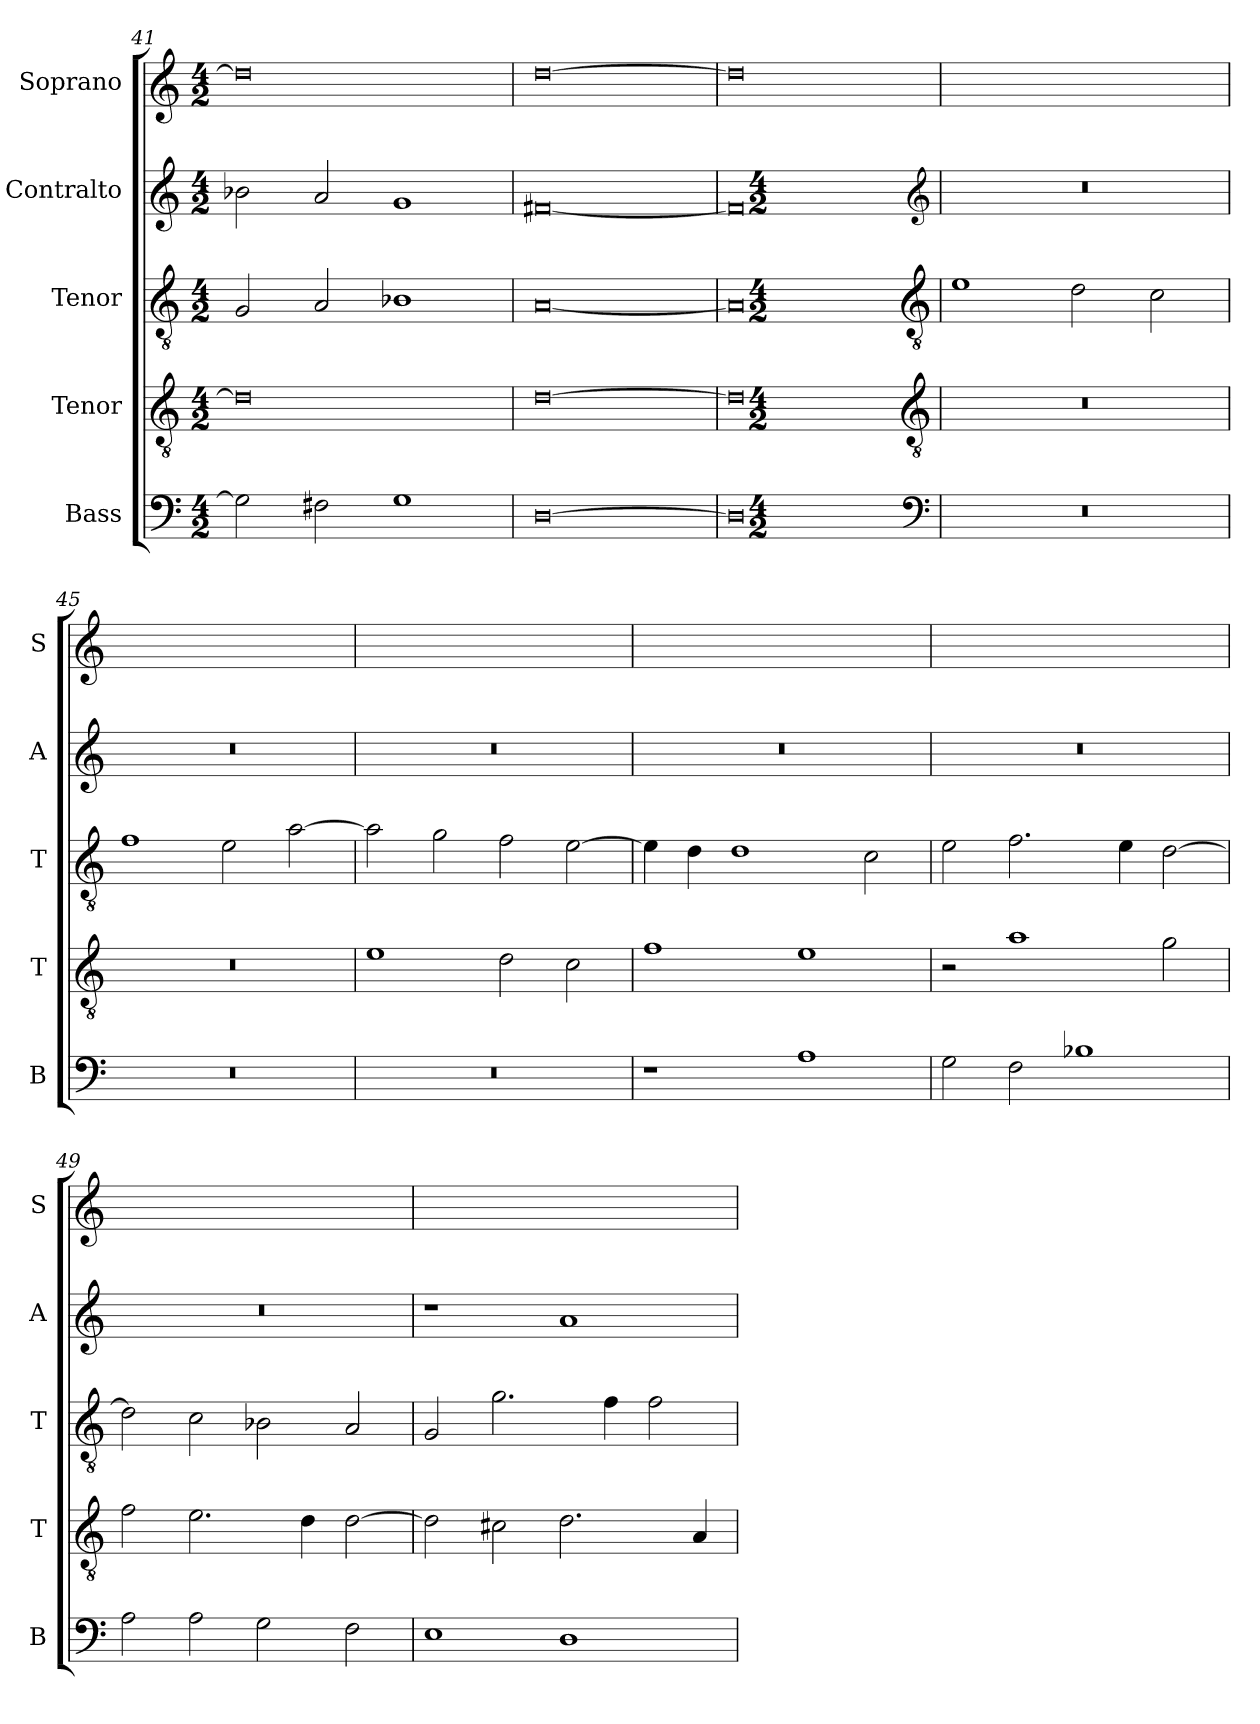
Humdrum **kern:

**kern	**kern	**kern	**kern	**kern
*part5	*part4	*part3	*part2	*part1
*staff5	*staff4	*staff3	*staff2	*staff1
*I"Bass	*I"Tenor	*I"Tenor	*I"Contralto	*I"Soprano
*I'B	*I'T	*I'T	*I'A	*I'S
*clefF4	*clefGv2	*clefGv2	*clefG2	*clefG2
*k[]	*k[]	*k[]	*k[]	*k[]
*D:dor	*D:dor	*D:dor	*D:dor	*D:dor
*M4/2	*M4/2	*M4/2	*M4/2	*M4/2
=41	=41	=41	=41	=41
2G]	0d]	2G	2b-X	0dd]
2F#X	.	2A	2a	.
1G	.	1B-X	1g	.
=42	=42	=42	=42	=42
[0D	[0d	[0A	[0f#X	[0dd
=43	=43	=43	=43	=43
0D]	0d]	0A]	0f#]	0dd]
*clefF4	*clefGv2	*clefGv2	*clefG2	*
*k[]	*k[]	*k[]	*k[]	*
*D:dor	*D:dor	*D:dor	*D:dor	*
*M4/2	*M4/2	*M4/2	*M4/2	*
=44	=44	=44	=44	=44
0r	0r	1e	0r	0ryy
.	.	2d	.	.
.	.	2c	.	.
=45	=45	=45	=45	=45
0r	0r	1f	0r	0ryy
.	.	2e	.	.
.	.	[2a	.	.
=46	=46	=46	=46	=46
0r	1e	2a]	0r	0ryy
.	.	2g	.	.
.	2d	2f	.	.
.	2c	[2e	.	.
=47	=47	=47	=47	=47
1r	1f	4e]	0r	0ryy
.	.	4d	.	.
.	.	1d	.	.
1A	1e	.	.	.
.	.	2c	.	.
=48	=48	=48	=48	=48
2G	2r	2e	0r	0ryy
2F	1a	2.f	.	.
1B-X	.	.	.	.
.	.	4e	.	.
.	2g	[2d	.	.
=49	=49	=49	=49	=49
2A	2f	2d]	0r	0ryy
2A	2.e	2c	.	.
2G	.	2B-X	.	.
.	4d	.	.	.
2F	[2d	2A	.	.
=50	=50	=50	=50	=50
1E	2d]	2G	1r	0ryy
.	2c#X	2.g	.	.
1D	2.d	.	1a	.
.	.	4f	.	.
.	.	2f	.	.
.	4A	.	.	.
=	=	=	=	=
*-	*-	*-	*-	*-
